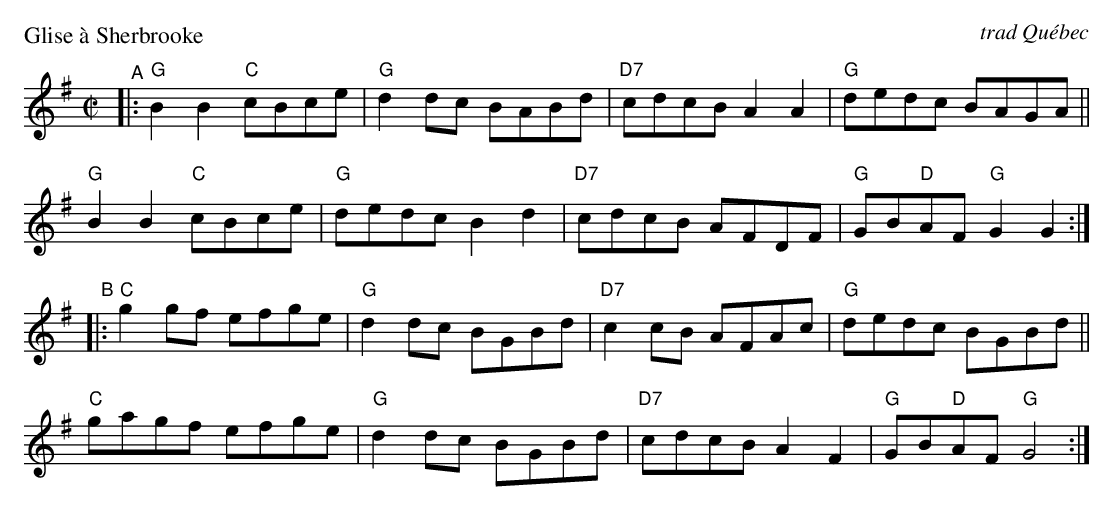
X:1
P: Glise \`a Sherbrooke
O: trad Qu\'ebec
M: C|
L: 1/8
K: G
"^A"|:\
"G"B2B2 "C"cBce | "G"d2dc BABd | "D7"cdcB A2A2 | "G"dedc BAGA ||
"G"B2B2 "C"cBce | "G"dedc B2d2 | "D7"cdcB AFDF | "G"GB"D"AF "G"G2 G2 :|
"^B"|:\
"C"g2gf efge | "G"d2dc BGBd | "D7"c2cB AFAc | "G"dedc BGBd ||
"C"gagf efge | "G"d2dc BGBd | "D7"cdcB A2F2 | "G"GB"D"AF "G"G4 :|
